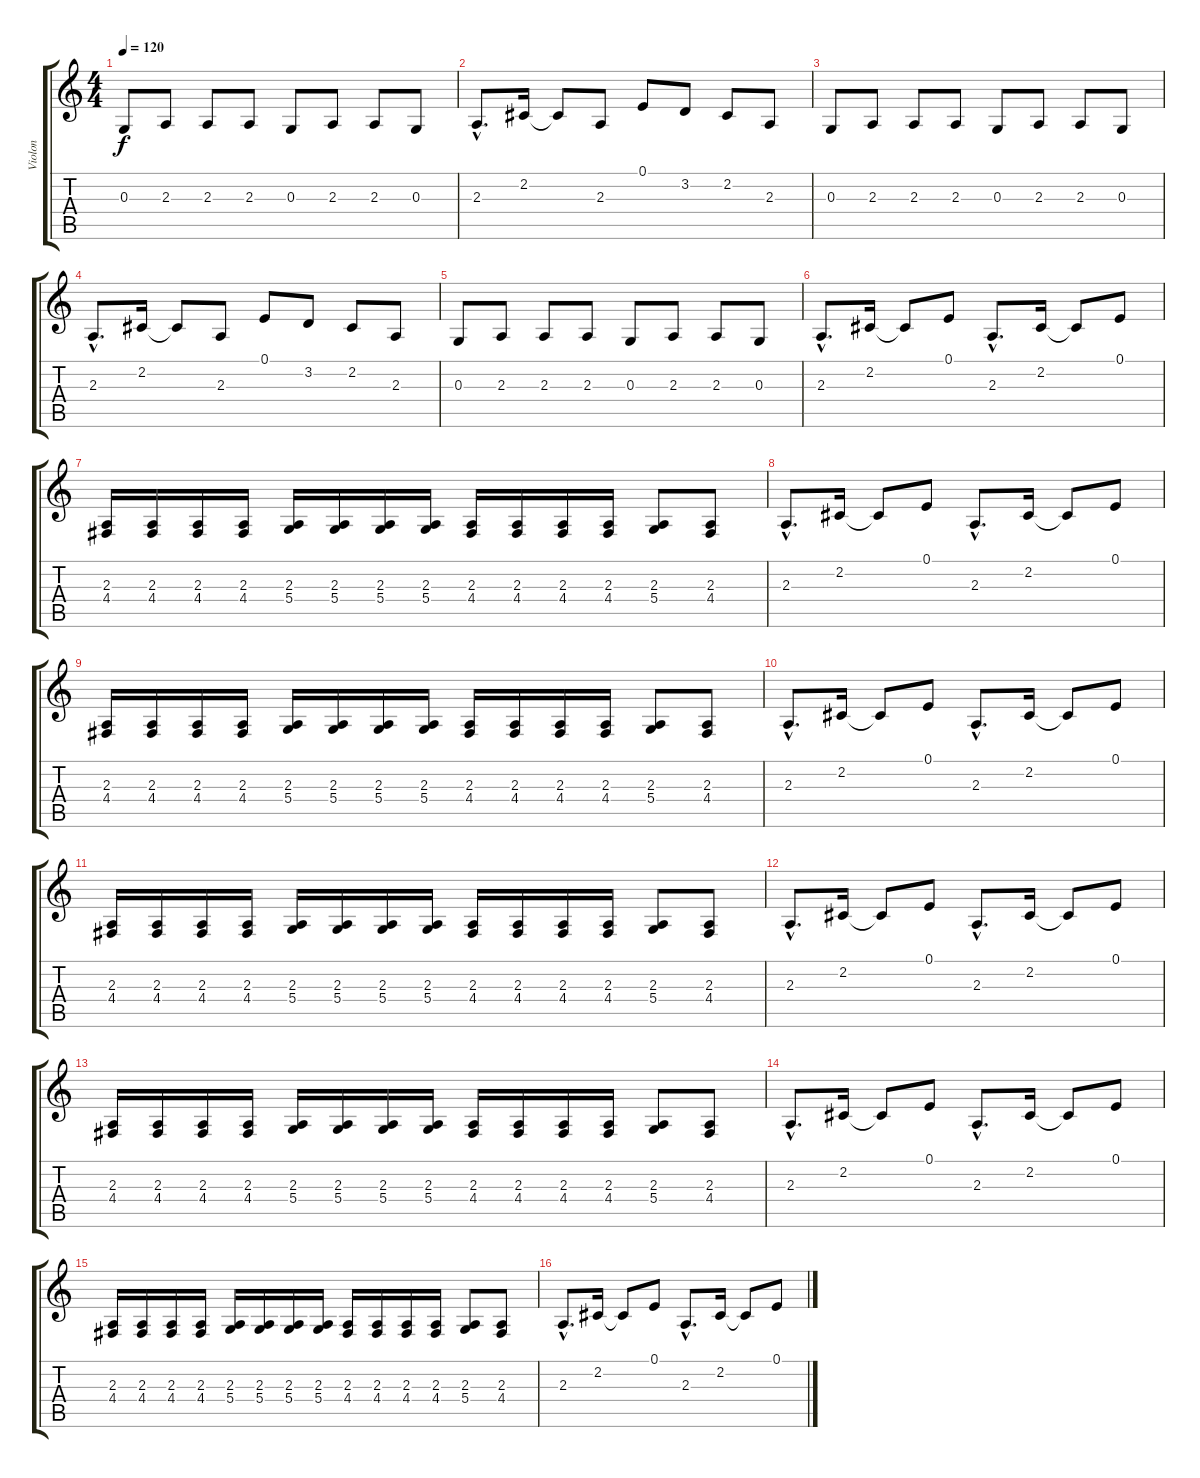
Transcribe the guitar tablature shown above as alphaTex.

\track ("Violon" "Violon") {instrument violin}
\staff {score tabs}
\tuning (E4 B3 G3 D3 A2 E2) {hide}
\ts (4 4)
\tempo 120
\clef g2
\ks c
0.3.8{dy f} 2.3.8 2.3.8 2.3.8 0.3.8 2.3.8 2.3.8 0.3.8 |
2.3{hac}.8{d} 2.2.16 2.2{t}.8 2.3.8 0.1.8 3.2.8 2.2.8 2.3.8 |
0.3.8 2.3.8 2.3.8 2.3.8 0.3.8 2.3.8 2.3.8 0.3.8 |
2.3{hac}.8{d} 2.2.16 2.2{t}.8 2.3.8 0.1.8 3.2.8 2.2.8 2.3.8 |
0.3.8 2.3.8 2.3.8 2.3.8 0.3.8 2.3.8 2.3.8 0.3.8 |
2.3{hac}.8{d} 2.2.16 2.2{t}.8 0.1.8 2.3{hac}.8{d} 2.2.16 2.2{t}.8 0.1.8 |
(2.3 4.4).16 (2.3 4.4).16 (2.3 4.4).16 (2.3 4.4).16 (2.3 5.4).16 (2.3 5.4).16 (2.3 5.4).16 (2.3 5.4).16 (2.3 4.4).16 (2.3 4.4).16 (2.3 4.4).16 (2.3 4.4).16 (2.3 5.4).8 (2.3 4.4).8 |
2.3{hac}.8{d} 2.2.16 2.2{t}.8 0.1.8 2.3{hac}.8{d} 2.2.16 2.2{t}.8 0.1.8 |
(2.3 4.4).16 (2.3 4.4).16 (2.3 4.4).16 (2.3 4.4).16 (2.3 5.4).16 (2.3 5.4).16 (2.3 5.4).16 (2.3 5.4).16 (2.3 4.4).16 (2.3 4.4).16 (2.3 4.4).16 (2.3 4.4).16 (2.3 5.4).8 (2.3 4.4).8 |
2.3{hac}.8{d} 2.2.16 2.2{t}.8 0.1.8 2.3{hac}.8{d} 2.2.16 2.2{t}.8 0.1.8 |
(2.3 4.4).16 (2.3 4.4).16 (2.3 4.4).16 (2.3 4.4).16 (2.3 5.4).16 (2.3 5.4).16 (2.3 5.4).16 (2.3 5.4).16 (2.3 4.4).16 (2.3 4.4).16 (2.3 4.4).16 (2.3 4.4).16 (2.3 5.4).8 (2.3 4.4).8 |
2.3{hac}.8{d} 2.2.16 2.2{t}.8 0.1.8 2.3{hac}.8{d} 2.2.16 2.2{t}.8 0.1.8 |
(2.3 4.4).16 (2.3 4.4).16 (2.3 4.4).16 (2.3 4.4).16 (2.3 5.4).16 (2.3 5.4).16 (2.3 5.4).16 (2.3 5.4).16 (2.3 4.4).16 (2.3 4.4).16 (2.3 4.4).16 (2.3 4.4).16 (2.3 5.4).8 (2.3 4.4).8 |
2.3{hac}.8{d} 2.2.16 2.2{t}.8 0.1.8 2.3{hac}.8{d} 2.2.16 2.2{t}.8 0.1.8 |
(2.3 4.4).16 (2.3 4.4).16 (2.3 4.4).16 (2.3 4.4).16 (2.3 5.4).16 (2.3 5.4).16 (2.3 5.4).16 (2.3 5.4).16 (2.3 4.4).16 (2.3 4.4).16 (2.3 4.4).16 (2.3 4.4).16 (2.3 5.4).8 (2.3 4.4).8 |
2.3{hac}.8{d} 2.2.16 2.2{t}.8 0.1.8 2.3{hac}.8{d} 2.2.16 2.2{t}.8 0.1.8
